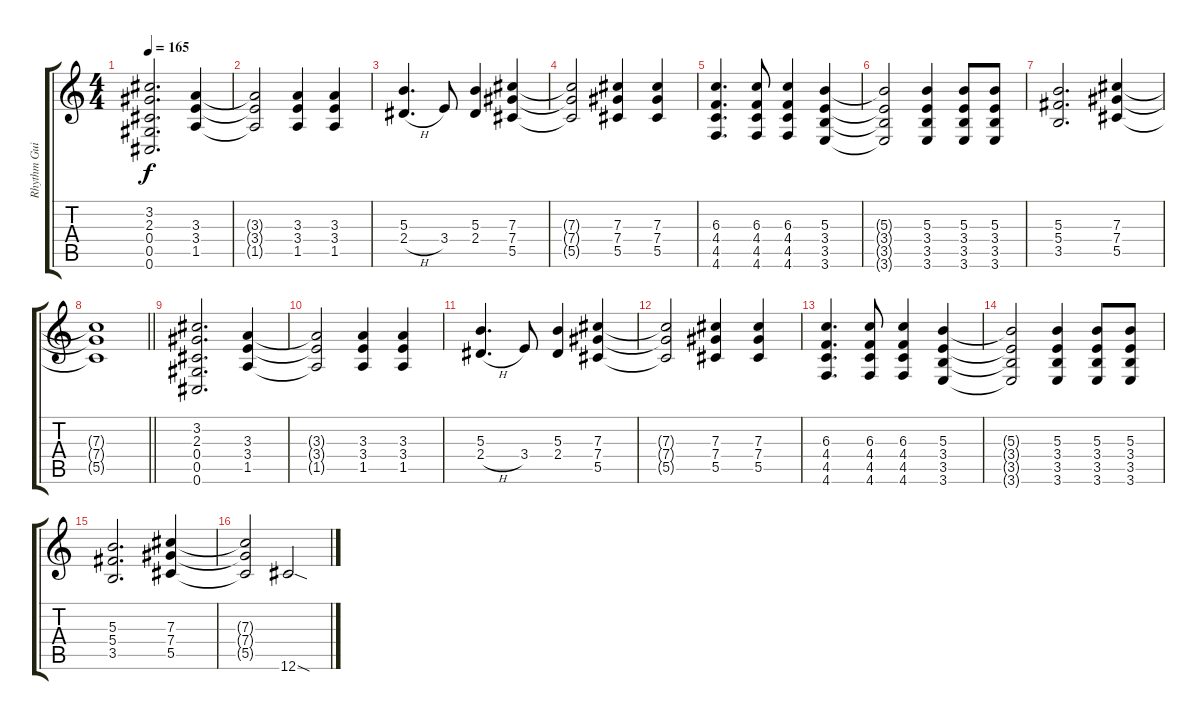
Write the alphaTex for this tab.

\track ("Rhythm Guitar" "Rhythm Gui") {instrument distortionguitar}
\staff {score tabs}
\tuning (Eb4 Bb3 Gb3 Db3 Ab2 Db2) {hide}
\ts (4 4)
\tempo 165
\clef g2
\ks c
(3.2 2.3 0.4 0.5 0.6).2{d dy f} (3.3 3.4 1.5).4 |
(3.3{t} 3.4{t} 1.5{t}).2 (3.3 3.4 1.5).4 (3.3 3.4 1.5).4 |
(5.3 2.4{h}).4{d} 3.4.8 (5.3 2.4).4 (7.3 7.4 5.5).4 |
(7.3{t} 7.4{t} 5.5{t}).2 (7.3 7.4 5.5).4 (7.3 7.4 5.5).4 |
(6.3 4.4 4.5 4.6).4{d} (6.3 4.4 4.5 4.6).8 (6.3 4.4 4.5 4.6).4 (5.3 3.4 3.5 3.6).4 |
(5.3{t} 3.4{t} 3.5{t} 3.6{t}).2 (5.3 3.4 3.5 3.6).4 (5.3 3.4 3.5 3.6).8 (5.3 3.4 3.5 3.6).8 |
(5.3 5.4 3.5).2{d} (7.3 7.4 5.5).4 |
\barLineRight lightlight
(7.3{t} 7.4{t} 5.5{t}).1 |
(3.2 2.3 0.4 0.5 0.6).2{d} (3.3 3.4 1.5).4 |
(3.3{t} 3.4{t} 1.5{t}).2 (3.3 3.4 1.5).4 (3.3 3.4 1.5).4 |
(5.3 2.4{h}).4{d} 3.4.8 (5.3 2.4).4 (7.3 7.4 5.5).4 |
(7.3{t} 7.4{t} 5.5{t}).2 (7.3 7.4 5.5).4 (7.3 7.4 5.5).4 |
(6.3 4.4 4.5 4.6).4{d} (6.3 4.4 4.5 4.6).8 (6.3 4.4 4.5 4.6).4 (5.3 3.4 3.5 3.6).4 |
(5.3{t} 3.4{t} 3.5{t} 3.6{t}).2 (5.3 3.4 3.5 3.6).4 (5.3 3.4 3.5 3.6).8 (5.3 3.4 3.5 3.6).8 |
(5.3 5.4 3.5).2{d} (7.3 7.4 5.5).4 |
(7.3{t} 7.4{t} 5.5{t}).2 12.6{sod}.2
